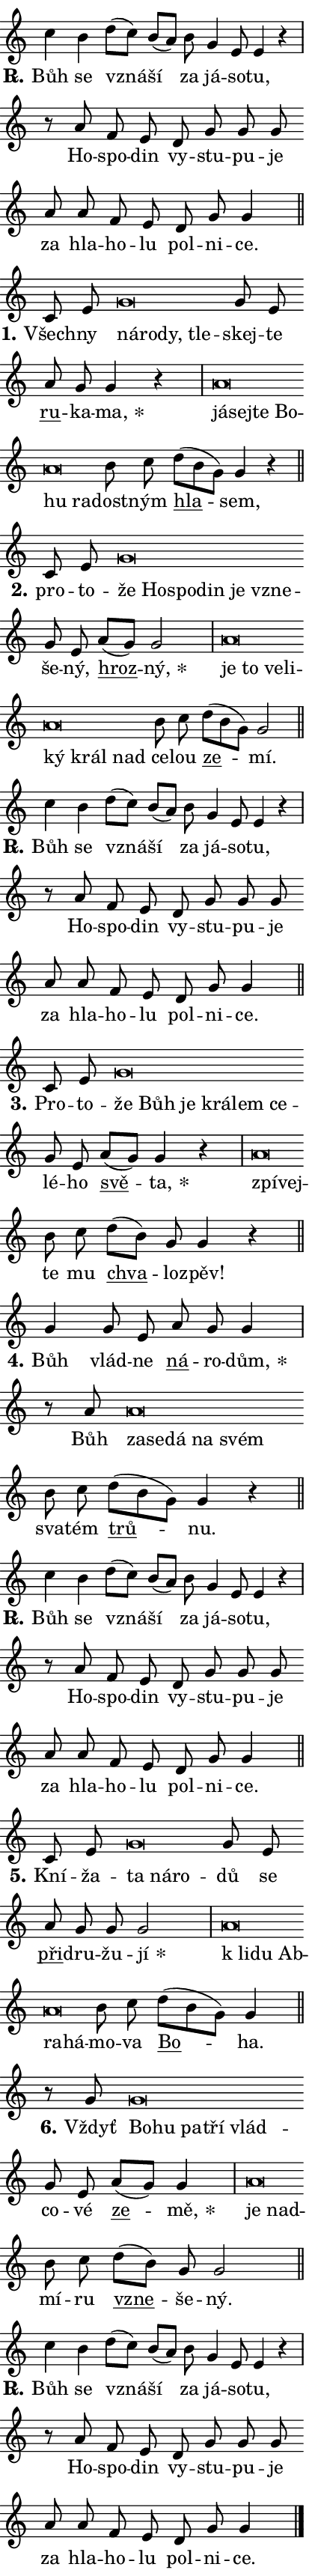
\version "2.24.0"
\header { tagline = "" }
\paper {
  indent = 0\cm
  top-margin = 0\cm
  right-margin = 0.13\cm % to fit lyric hyphens
  bottom-margin = 0\cm
  left-margin = 0\cm
  paper-width = 7\cm
  page-breaking = #ly:one-page-breaking
  system-system-spacing.basic-distance = #11
  score-system-spacing.basic-distance = #11
  ragged-last = ##f
}


%% Author: Thomas Morley
%% https://lists.gnu.org/archive/html/lilypond-user/2020-05/msg00002.html
#(define (line-position grob)
"Returns position of @var[grob} in current system:
   @code{'start}, if at first time-step
   @code{'end}, if at last time-step
   @code{'middle} otherwise
"
  (let* ((col (ly:item-get-column grob))
         (ln (ly:grob-object col 'left-neighbor))
         (rn (ly:grob-object col 'right-neighbor))
         (col-to-check-left (if (ly:grob? ln) ln col))
         (col-to-check-right (if (ly:grob? rn) rn col))
         (break-dir-left
           (and
             (ly:grob-property col-to-check-left 'non-musical #f)
             (ly:item-break-dir col-to-check-left)))
         (break-dir-right
           (and
             (ly:grob-property col-to-check-right 'non-musical #f)
             (ly:item-break-dir col-to-check-right))))
        (cond ((eqv? 1 break-dir-left) 'start)
              ((eqv? -1 break-dir-right) 'end)
              (else 'middle))))

#(define (tranparent-at-line-position vctor)
  (lambda (grob)
  "Relying on @code{line-position} select the relevant enry from @var{vctor}.
Used to determine transparency,"
    (case (line-position grob)
      ((end) (not (vector-ref vctor 0)))
      ((middle) (not (vector-ref vctor 1)))
      ((start) (not (vector-ref vctor 2))))))

noteHeadBreakVisibility =
#(define-music-function (break-visibility)(vector?)
"Makes @code{NoteHead}s transparent relying on @var{break-visibility}"
#{
  \override NoteHead.transparent =
    #(tranparent-at-line-position break-visibility)
#})

#(define delete-ledgers-for-transparent-note-heads
  (lambda (grob)
    "Reads whether a @code{NoteHead} is transparent.
If so this @code{NoteHead} is removed from @code{'note-heads} from
@var{grob}, which is supposed to be @code{LedgerLineSpanner}.
As a result ledgers are not printed for this @code{NoteHead}"
    (let* ((nhds-array (ly:grob-object grob 'note-heads))
           (nhds-list
             (if (ly:grob-array? nhds-array)
                 (ly:grob-array->list nhds-array)
                 '()))
           ;; Relies on the transparent-property being done before
           ;; Staff.LedgerLineSpanner.after-line-breaking is executed.
           ;; This is fragile ...
           (to-keep
             (remove
               (lambda (nhd)
                 (ly:grob-property nhd 'transparent #f))
               nhds-list)))
      ;; TODO find a better method to iterate over grob-arrays, similiar
      ;; to filter/remove etc for lists
      ;; For now rebuilt from scratch
      (set! (ly:grob-object grob 'note-heads)  '())
      (for-each
        (lambda (nhd)
          (ly:pointer-group-interface::add-grob grob 'note-heads nhd))
        to-keep))))

squashNotes = {
  \override NoteHead.X-extent = #'(-0.2 . 0.2)
  \override NoteHead.Y-extent = #'(-0.75 . 0)
  \override NoteHead.stencil =
    #(lambda (grob)
       (let ((pos (ly:grob-property grob 'staff-position)))
         (begin
           (if (< pos -7) (display "ERROR: Lower brevis then expected\n") (display ""))
           (if (<= pos -6) ly:text-interface::print ly:note-head::print))))
}
unSquashNotes = {
  \revert NoteHead.X-extent
  \revert NoteHead.Y-extent
  \revert NoteHead.stencil
}

hideNotes = \noteHeadBreakVisibility #begin-of-line-visible
unHideNotes = \noteHeadBreakVisibility #all-visible

% work-around for resetting accidentals
% https://lilypond.org/doc/v2.23/Documentation/notation/displaying-rhythms#unmetered-music
cadenzaMeasure = {
  \cadenzaOff
  \partial 1024 s1024
  \cadenzaOn
}

#(define-markup-command (accent layout props text) (markup?)
  "Underline accented syllable"
  (interpret-markup layout props
    #{\markup \override #'(offset . 4.3) \underline { #text }#}))

responsum = \markup \concat {
  "R" \hspace #-1.05 \path #0.1 #'((moveto 0 0.07) (lineto 0.9 0.8)) \hspace #0.05 "."
}

spaceSize = #0.6828661417322834 % exact space size for TeX Gyre Schola

\layout {
  \context {
    \Staff
    \remove "Time_signature_engraver"
    \override LedgerLineSpanner.after-line-breaking = #delete-ledgers-for-transparent-note-heads
  }
  \context {
    \Lyrics {
      \override LyricSpace.minimum-distance = \spaceSize
      \override LyricText.font-name = #"TeX Gyre Schola"
      \override LyricText.font-size = 1
      \override StanzaNumber.font-name = #"TeX Gyre Schola Bold"
      \override StanzaNumber.font-size = 1
    }
  }
  \context {
    \Score 
    \override NoteHead.text =
      #(lambda (grob) 
        (let ((pos (ly:grob-property grob 'staff-position)))
          #{\markup {
            \combine
              \halign #-0.55 \raise #(if (= pos -6) 0 0.5) \override #'(thickness . 2) \draw-line #'(3.2 . 0)
              \musicglyph "noteheads.sM1"
          }#}))
  }
}

% magnetic-lyrics.ily
%
%   written by
%     Jean Abou Samra <jean@abou-samra.fr>
%     Werner Lemberg <wl@gnu.org>
%
%   adapted by
%     Jiri Hon <jiri.hon@gmail.com>
%
% Version 2022-Apr-15

% https://www.mail-archive.com/lilypond-user@gnu.org/msg149350.html

#(define (Left_hyphen_pointer_engraver context)
   "Collect syllable-hyphen-syllable occurrences in lyrics and store
them in properties.  This engraver only looks to the left.  For
example, if the lyrics input is @code{foo -- bar}, it does the
following.

@itemize @bullet
@item
Set the @code{text} property of the @code{LyricHyphen} grob between
@q{foo} and @q{bar} to @code{foo}.

@item
Set the @code{left-hyphen} property of the @code{LyricText} grob with
text @q{foo} to the @code{LyricHyphen} grob between @q{foo} and
@q{bar}.
@end itemize

Use this auxiliary engraver in combination with the
@code{lyric-@/text::@/apply-@/magnetic-@/offset!} hook."
   (let ((hyphen #f)
         (text #f))
     (make-engraver
      (acknowledgers
       ((lyric-syllable-interface engraver grob source-engraver)
        (set! text grob)))
      (end-acknowledgers
       ((lyric-hyphen-interface engraver grob source-engraver)
        ;(when (not (grob::has-interface grob 'lyric-space-interface))
          (set! hyphen grob)));)
      ((stop-translation-timestep engraver)
       (when (and text hyphen)
         (ly:grob-set-object! text 'left-hyphen hyphen))
       (set! text #f)
       (set! hyphen #f)))))

#(define (lyric-text::apply-magnetic-offset! grob)
   "If the space between two syllables is less than the value in
property @code{LyricText@/.details@/.squash-threshold}, move the right
syllable to the left so that it gets concatenated with the left
syllable.

Use this function as a hook for
@code{LyricText@/.after-@/line-@/breaking} if the
@code{Left_@/hyphen_@/pointer_@/engraver} is active."
   (let ((hyphen (ly:grob-object grob 'left-hyphen #f)))
     (when hyphen
       (let ((left-text (ly:spanner-bound hyphen LEFT)))
         (when (grob::has-interface left-text 'lyric-syllable-interface)
           (let* ((common (ly:grob-common-refpoint grob left-text X))
                  (this-x-ext (ly:grob-extent grob common X))
                  (left-x-ext
                   (begin
                     ;; Trigger magnetism for left-text.
                     (ly:grob-property left-text 'after-line-breaking)
                     (ly:grob-extent left-text common X)))
                  ;; `delta` is the gap width between two syllables.
                  (delta (- (interval-start this-x-ext)
                            (interval-end left-x-ext)))
                  (details (ly:grob-property grob 'details))
                  (threshold (assoc-get 'squash-threshold details 0.2)))
             (when (< delta threshold)
               (let* (;; We have to manipulate the input text so that
                      ;; ligatures crossing syllable boundaries are not
                      ;; disabled.  For languages based on the Latin
                      ;; script this is essentially a beautification.
                      ;; However, for non-Western scripts it can be a
                      ;; necessity.
                      (lt (ly:grob-property left-text 'text))
                      (rt (ly:grob-property grob 'text))
                      (is-space (grob::has-interface hyphen 'lyric-space-interface))
                      (space (if is-space " " ""))
                      (extra-delta (if is-space spaceSize 0))
                      ;; Append new syllable.
                      (ltrt-space (if (and (string? lt) (string? rt))
                                (string-append lt space rt)
                                (make-concat-markup (list lt space rt))))
                      ;; Right-align `ltrt` to the right side.
                      (ltrt-space-markup (grob-interpret-markup
                               grob
                               (make-translate-markup
                                (cons (interval-length this-x-ext) 0)
                                (make-right-align-markup ltrt-space)))))
                 (begin
                   ;; Don't print `left-text`.
                   (ly:grob-set-property! left-text 'stencil #f)
                   ;; Set text and stencil (which holds all collected
                   ;; syllables so far) and shift it to the left.
                   (ly:grob-set-property! grob 'text ltrt-space)
                   (ly:grob-set-property! grob 'stencil ltrt-space-markup)
                   (ly:grob-translate-axis! grob (- (- delta extra-delta)) X))))))))))


#(define (lyric-hyphen::displace-bounds-first grob)
   ;; Make very sure this callback isn't triggered too early.
   (let ((left (ly:spanner-bound grob LEFT))
         (right (ly:spanner-bound grob RIGHT)))
     (ly:grob-property left 'after-line-breaking)
     (ly:grob-property right 'after-line-breaking)
     (ly:lyric-hyphen::print grob)))

squashThreshold = #0.4

\layout {
  \context {
    \Lyrics
    \consists #Left_hyphen_pointer_engraver
    \override LyricText.after-line-breaking =
      #lyric-text::apply-magnetic-offset!
    \override LyricHyphen.stencil = #lyric-hyphen::displace-bounds-first
    \override LyricText.details.squash-threshold = \squashThreshold
    \override LyricHyphen.minimum-distance = 0
    \override LyricHyphen.minimum-length = \squashThreshold
  }
}

squashText = \override LyricText.details.squash-threshold = 9999
unSquashText = \override LyricText.details.squash-threshold = \squashThreshold

leftText = \override LyricText.self-alignment-X = #LEFT
unLeftText = \revert LyricText.self-alignment-X

starOffset = #(lambda (grob) 
                (let ((x_offset (ly:self-alignment-interface::aligned-on-x-parent grob)))
                  (if (= x_offset 0) 0 (+ x_offset 1.2))))

star = #(define-music-function (syllable)(string?)
"Append star separator at the end of a syllable"
#{
  \once \override LyricText.X-offset = #starOffset
  \lyricmode { \markup {
    #syllable
    \override #'((font-name . "TeX Gyre Schola Bold")) \hspace #0.2 \lower #0.65 \larger "*"
  } }
#})

starAccent = #(define-music-function (syllable)(string?)
"Append star separator at the end of a syllable and make accent"
#{
  \once \override LyricText.X-offset = #starOffset
  \lyricmode { \markup {
    \accent #syllable
    \override #'((font-name . "TeX Gyre Schola Bold")) \hspace #0.2 \lower #0.65 \larger "*"
  } }
#})

breath = #(define-music-function (syllable)(string?)
"Append breathing indicator at the end of a syllable"
#{
  \lyricmode { \markup { #syllable "+" } }
#})

optionalBreath = #(define-music-function (syllable)(string?)
"Append optional breathing indicator at the end of a syllable"
#{
  \lyricmode { \markup { #syllable "(+)" } }
#})


\score {
    <<
        \new Voice = "melody" { \cadenzaOn \key c \major \relative { c''4 b d8[( c)] b[( a)] \bar "" b g4 e8 e4 r \cadenzaMeasure \bar "|" r8 a f e \bar "" d g g g \bar "" a a f e d g g4 \cadenzaMeasure \bar "||" \break } }
        \new Lyrics \lyricsto "melody" { \lyricmode { \set stanza = \responsum
Bůh se vzná -- ší za já -- so -- tu, Ho -- spo -- din vy -- stu -- pu -- je za hla -- ho -- lu pol -- ni -- ce. } }
    >>
    \layout {}
}

\score {
    <<
        \new Voice = "melody" { \cadenzaOn \key c \major \relative { c'8 e \squashNotes g\breve*1/16 \hideNotes \breve*1/16 \bar "" \breve*1/16 \breve*1/16 \bar "" \unHideNotes \unSquashNotes g8 e \bar "" a g g4 r \cadenzaMeasure \bar "|" \squashNotes a\breve*1/16 \hideNotes \breve*1/16 \bar "" \breve*1/16 \bar "" \breve*1/16 \bar "" \breve*1/16 \breve*1/16 \bar "" \unHideNotes \unSquashNotes b8 c \bar "" d[( b g)] g4 r \cadenzaMeasure \bar "||" \break } }
        \new Lyrics \lyricsto "melody" { \lyricmode { \set stanza = "1."
Všech -- ny \leftText ná -- \squashText ro -- dy, tle -- \unLeftText \unSquashText skej -- te \markup \accent ru -- ka -- \star ma, \leftText já -- \squashText sej -- te Bo -- hu ra -- \unLeftText \unSquashText dost -- ným \markup \accent hla -- sem, } }
    >>
    \layout {}
}

\score {
    <<
        \new Voice = "melody" { \cadenzaOn \key c \major \relative { c'8 e \squashNotes g\breve*1/16 \hideNotes \breve*1/16 \bar "" \breve*1/16 \bar "" \breve*1/16 \bar "" \breve*1/16 \breve*1/16 \bar "" \unHideNotes \unSquashNotes g8 e \bar "" a[( g)] g2 \cadenzaMeasure \bar "|" \squashNotes a\breve*1/16 \hideNotes \breve*1/16 \bar "" \breve*1/16 \bar "" \breve*1/16 \bar "" \breve*1/16 \bar "" \breve*1/16 \breve*1/16 \bar "" \unHideNotes \unSquashNotes b8 c \bar "" d[( b g)] g2 \cadenzaMeasure \bar "||" \break } }
        \new Lyrics \lyricsto "melody" { \lyricmode { \set stanza = "2."
pro -- to -- \leftText že \squashText Ho -- spo -- din je vzne -- \unLeftText \unSquashText še -- ný, \markup \accent hroz -- \star ný, \leftText je \squashText to ve -- li -- ký král nad \unLeftText \unSquashText ce -- lou \markup \accent ze -- mí. } }
    >>
    \layout {}
}

\score {
    <<
        \new Voice = "melody" { \cadenzaOn \key c \major \relative { c''4 b d8[( c)] b[( a)] \bar "" b g4 e8 e4 r \cadenzaMeasure \bar "|" r8 a f e \bar "" d g g g \bar "" a a f e d g g4 \cadenzaMeasure \bar "||" \break } }
        \new Lyrics \lyricsto "melody" { \lyricmode { \set stanza = \responsum
Bůh se vzná -- ší za já -- so -- tu, Ho -- spo -- din vy -- stu -- pu -- je za hla -- ho -- lu pol -- ni -- ce. } }
    >>
    \layout {}
}

\score {
    <<
        \new Voice = "melody" { \cadenzaOn \key c \major \relative { c'8 e \squashNotes g\breve*1/16 \hideNotes \breve*1/16 \bar "" \breve*1/16 \bar "" \breve*1/16 \bar "" \breve*1/16 \breve*1/16 \bar "" \unHideNotes \unSquashNotes g8 e \bar "" a[( g)] g4 r \cadenzaMeasure \bar "|" \squashNotes a\breve*1/16 \hideNotes \breve*1/16 \bar "" \unHideNotes \unSquashNotes b8 c \bar "" d[( b)] g g4 r \cadenzaMeasure \bar "||" \break } }
        \new Lyrics \lyricsto "melody" { \lyricmode { \set stanza = "3."
Pro -- to -- \leftText že \squashText Bůh je krá -- lem ce -- \unLeftText \unSquashText lé -- ho \markup \accent svě -- \star ta, \leftText zpí -- \squashText vej -- \unLeftText \unSquashText te mu \markup \accent chva -- lo -- zpěv! } }
    >>
    \layout {}
}

\score {
    <<
        \new Voice = "melody" { \cadenzaOn \key c \major \relative { g'4 g8 e \bar "" a g g4 \cadenzaMeasure \bar "|" r8 a8 \squashNotes a\breve*1/16 \hideNotes \breve*1/16 \bar "" \breve*1/16 \bar "" \breve*1/16 \breve*1/16 \bar "" \unHideNotes \unSquashNotes b8 c \bar "" d[( b g)] g4 r \cadenzaMeasure \bar "||" \break } }
        \new Lyrics \lyricsto "melody" { \lyricmode { \set stanza = "4."
Bůh vlád -- ne \markup \accent ná -- ro -- \star dům, Bůh \leftText za -- \squashText se -- dá na svém \unLeftText \unSquashText sva -- tém \markup \accent trů -- nu. } }
    >>
    \layout {}
}

\score {
    <<
        \new Voice = "melody" { \cadenzaOn \key c \major \relative { c''4 b d8[( c)] b[( a)] \bar "" b g4 e8 e4 r \cadenzaMeasure \bar "|" r8 a f e \bar "" d g g g \bar "" a a f e d g g4 \cadenzaMeasure \bar "||" \break } }
        \new Lyrics \lyricsto "melody" { \lyricmode { \set stanza = \responsum
Bůh se vzná -- ší za já -- so -- tu, Ho -- spo -- din vy -- stu -- pu -- je za hla -- ho -- lu pol -- ni -- ce. } }
    >>
    \layout {}
}

\score {
    <<
        \new Voice = "melody" { \cadenzaOn \key c \major \relative { c'8 e \squashNotes g\breve*1/16 \hideNotes \breve*1/16 \breve*1/16 \bar "" \unHideNotes \unSquashNotes g8 e \bar "" a g g g2 \cadenzaMeasure \bar "|" \squashNotes a\breve*1/16 \hideNotes \breve*1/16 \bar "" \breve*1/16 \bar "" \breve*1/16 \breve*1/16 \bar "" \unHideNotes \unSquashNotes b8 c \bar "" d[( b g)] g4 \cadenzaMeasure \bar "||" \break } }
        \new Lyrics \lyricsto "melody" { \lyricmode { \set stanza = "5."
Kní -- ža -- \leftText ta \squashText ná -- ro -- \unLeftText \unSquashText dů se \markup \accent při -- dru -- žu -- \star jí \leftText "k li" -- \squashText du Ab -- ra -- há -- \unLeftText \unSquashText mo -- va \markup \accent Bo -- ha. } }
    >>
    \layout {}
}

\score {
    <<
        \new Voice = "melody" { \cadenzaOn \key c \major \relative { r8 g'8 \squashNotes g\breve*1/16 \hideNotes \breve*1/16 \bar "" \breve*1/16 \bar "" \breve*1/16 \breve*1/16 \bar "" \unHideNotes \unSquashNotes g8 e \bar "" a[( g)] g4 \cadenzaMeasure \bar "|" \squashNotes a\breve*1/16 \hideNotes \breve*1/16 \bar "" \unHideNotes \unSquashNotes b8 c \bar "" d[( b)] g g2 \cadenzaMeasure \bar "||" \break } }
        \new Lyrics \lyricsto "melody" { \lyricmode { \set stanza = "6."
Vždyť \leftText Bo -- \squashText hu pa -- tří vlád -- \unLeftText \unSquashText co -- vé \markup \accent ze -- \star mě, \leftText je \squashText nad -- \unLeftText \unSquashText mí -- ru \markup \accent vzne -- še -- ný. } }
    >>
    \layout {}
}

\score {
    <<
        \new Voice = "melody" { \cadenzaOn \key c \major \relative { c''4 b d8[( c)] b[( a)] \bar "" b g4 e8 e4 r \cadenzaMeasure \bar "|" r8 a f e \bar "" d g g g \bar "" a a f e d g g4 \cadenzaMeasure \bar "||" \break } \bar "|." }
        \new Lyrics \lyricsto "melody" { \lyricmode { \set stanza = \responsum
Bůh se vzná -- ší za já -- so -- tu, Ho -- spo -- din vy -- stu -- pu -- je za hla -- ho -- lu pol -- ni -- ce. } }
    >>
    \layout {}
}
